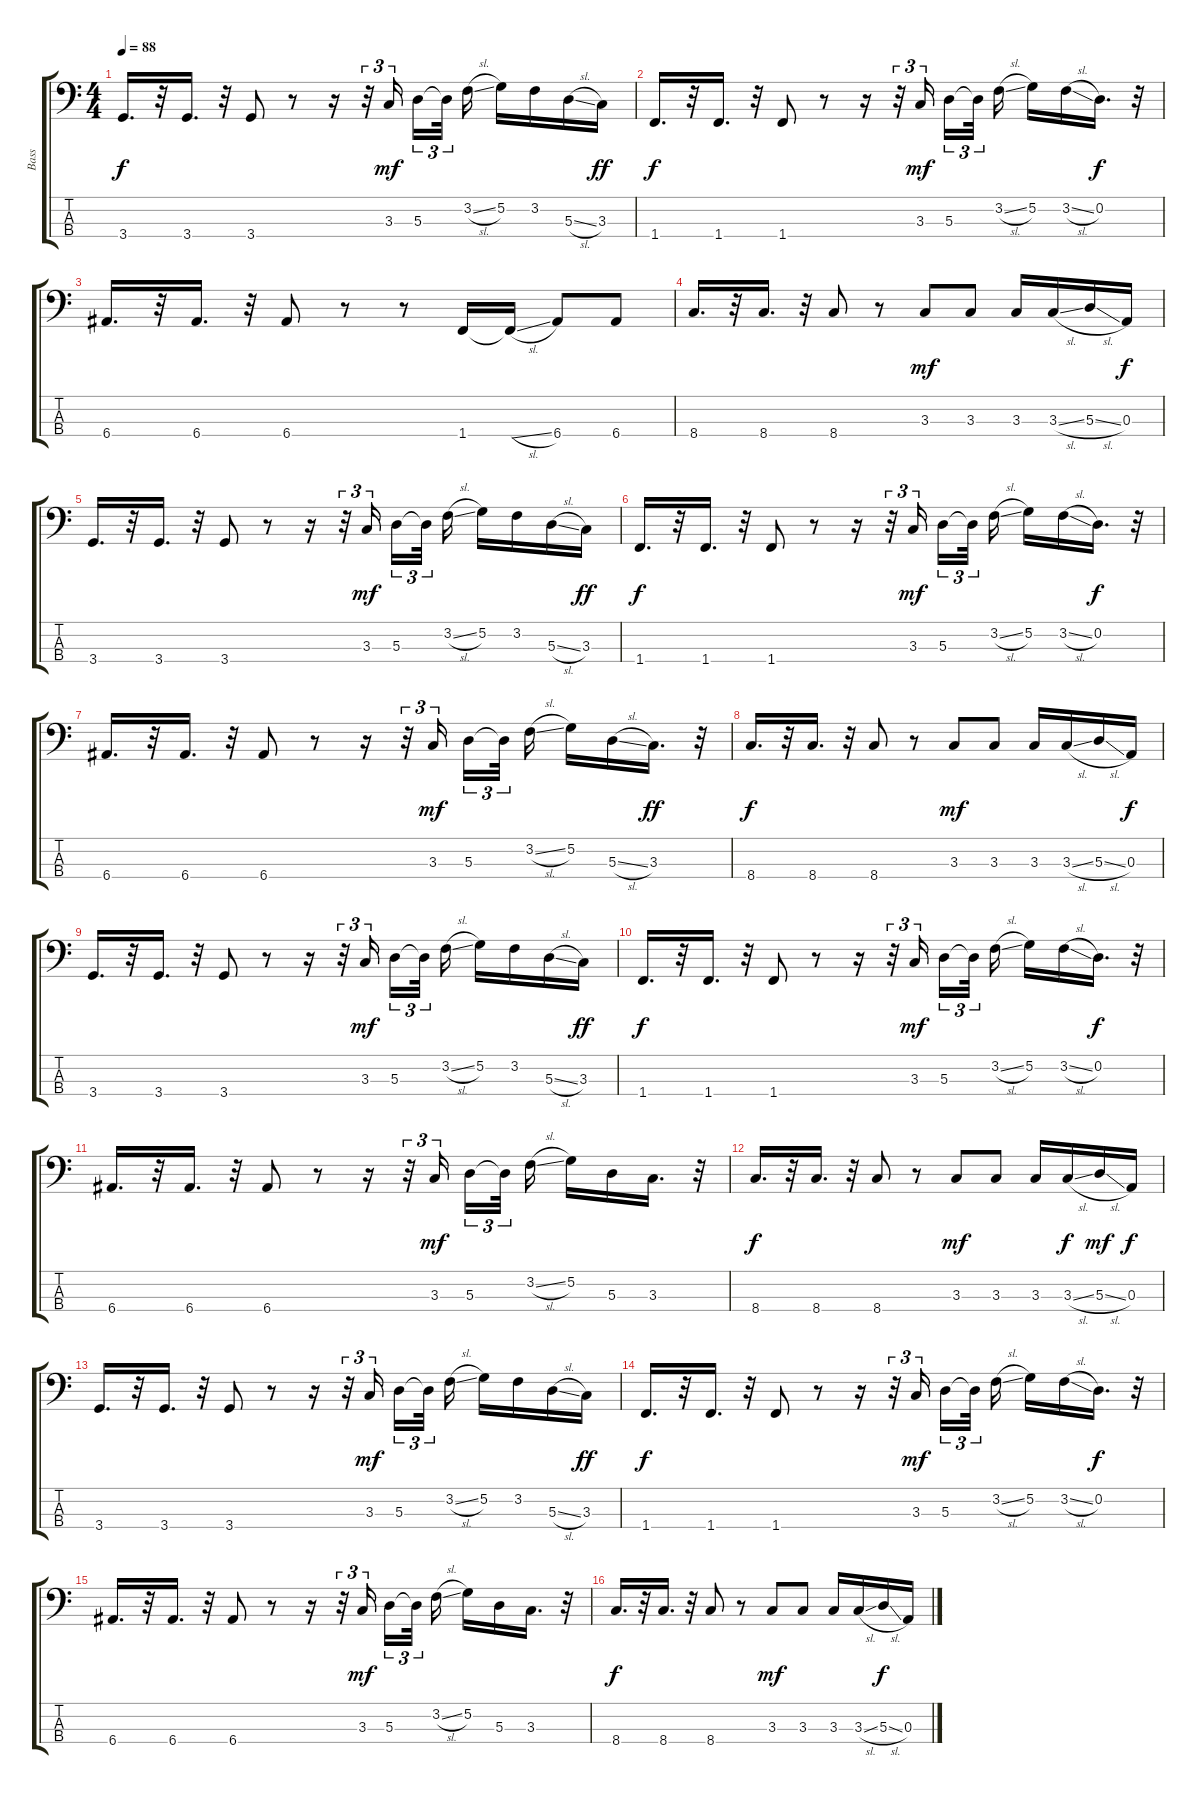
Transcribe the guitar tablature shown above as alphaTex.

\track ("Bass" "Bass") {instrument electricbassfinger}
\staff {score tabs}
\tuning (G2 D2 A1 E1) {hide}
\ts (4 4)
\tempo 88
\clef f4
\ks c
3.4.16{d dy f} r.32 3.4.16{d} r.32 3.4.8 r.8 r.16 r.32{tu (3 2)} 3.3.16{tu (3 2) dy mf beam splitsecondary} 5.3.16{tu (3 2)} 5.3{t}.32{tu (3 2) beam splitsecondary} 3.2{sl}.16 5.2.16 3.2.16 5.3{sl}.16 3.3.16{dy ff} |
1.4.16{d dy f} r.32 1.4.16{d} r.32 1.4.8 r.8 r.16 r.32{tu (3 2)} 3.3.16{tu (3 2) dy mf beam splitsecondary} 5.3.16{tu (3 2)} 5.3{t}.32{tu (3 2) beam splitsecondary} 3.2{sl}.16 5.2.16 3.2{sl}.16 0.2.16{d dy f} r.32 |
6.4.16{d} r.32 6.4.16{d} r.32 6.4.8 r.8 r.8 1.4.16 1.4{sl t}.16 6.4.8 6.4.8 |
8.4.16{d} r.32 8.4.16{d} r.32 8.4.8 r.8 3.3.8{dy mf} 3.3.8 3.3.16 3.3{sl}.16 5.3{sl}.16 0.3.16{dy f} |
3.4.16{d} r.32 3.4.16{d} r.32 3.4.8 r.8 r.16 r.32{tu (3 2)} 3.3.16{tu (3 2) dy mf beam splitsecondary} 5.3.16{tu (3 2)} 5.3{t}.32{tu (3 2) beam splitsecondary} 3.2{sl}.16 5.2.16 3.2.16 5.3{sl}.16 3.3.16{dy ff} |
1.4.16{d dy f} r.32 1.4.16{d} r.32 1.4.8 r.8 r.16 r.32{tu (3 2)} 3.3.16{tu (3 2) dy mf beam splitsecondary} 5.3.16{tu (3 2)} 5.3{t}.32{tu (3 2) beam splitsecondary} 3.2{sl}.16 5.2.16 3.2{sl}.16 0.2.16{d dy f} r.32 |
6.4.16{d} r.32 6.4.16{d} r.32 6.4.8 r.8 r.16 r.32{tu (3 2)} 3.3.16{tu (3 2) dy mf beam splitsecondary} 5.3.16{tu (3 2)} 5.3{t}.32{tu (3 2) beam splitsecondary} 3.2{sl}.16 5.2.16 5.3{sl}.16 3.3.16{d dy ff} r.32 |
8.4.16{d dy f} r.32 8.4.16{d} r.32 8.4.8 r.8 3.3.8{dy mf} 3.3.8 3.3.16 3.3{sl}.16 5.3{sl}.16 0.3.16{dy f} |
3.4.16{d volume 16 balance 8 instrument electricbassfinger} r.32 3.4.16{d} r.32 3.4.8 r.8 r.16 r.32{tu (3 2)} 3.3.16{tu (3 2) dy mf beam splitsecondary} 5.3.16{tu (3 2)} 5.3{t}.32{tu (3 2) beam splitsecondary} 3.2{sl}.16 5.2.16 3.2.16 5.3{sl}.16 3.3.16{dy ff} |
1.4.16{d dy f} r.32 1.4.16{d} r.32 1.4.8 r.8 r.16 r.32{tu (3 2)} 3.3.16{tu (3 2) dy mf beam splitsecondary} 5.3.16{tu (3 2)} 5.3{t}.32{tu (3 2) beam splitsecondary} 3.2{sl}.16 5.2.16 3.2{sl}.16 0.2.16{d dy f} r.32 |
6.4.16{d} r.32 6.4.16{d} r.32 6.4.8 r.8 r.16 r.32{tu (3 2)} 3.3.16{tu (3 2) dy mf beam splitsecondary} 5.3.16{tu (3 2)} 5.3{t}.32{tu (3 2) beam splitsecondary} 3.2{sl}.16 5.2.16 5.3.16 3.3.16{d} r.32 |
8.4.16{d dy f} r.32 8.4.16{d} r.32 8.4.8 r.8 3.3.8{dy mf} 3.3.8 3.3.16 3.3{sl}.16{dy f} 5.3{sl}.16{dy mf} 0.3.16{dy f} |
3.4.16{d} r.32 3.4.16{d} r.32 3.4.8 r.8 r.16 r.32{tu (3 2)} 3.3.16{tu (3 2) dy mf beam splitsecondary} 5.3.16{tu (3 2)} 5.3{t}.32{tu (3 2) beam splitsecondary} 3.2{sl}.16 5.2.16 3.2.16 5.3{sl}.16 3.3.16{dy ff} |
1.4.16{d dy f} r.32 1.4.16{d} r.32 1.4.8 r.8 r.16 r.32{tu (3 2)} 3.3.16{tu (3 2) dy mf beam splitsecondary} 5.3.16{tu (3 2)} 5.3{t}.32{tu (3 2) beam splitsecondary} 3.2{sl}.16 5.2.16 3.2{sl}.16 0.2.16{d dy f} r.32 |
6.4.16{d} r.32 6.4.16{d} r.32 6.4.8 r.8 r.16 r.32{tu (3 2)} 3.3.16{tu (3 2) dy mf beam splitsecondary} 5.3.16{tu (3 2)} 5.3{t}.32{tu (3 2) beam splitsecondary} 3.2{sl}.16 5.2.16 5.3.16 3.3.16{d} r.32 |
8.4.16{d dy f} r.32 8.4.16{d} r.32 8.4.8 r.8 3.3.8{dy mf} 3.3.8 3.3.16 3.3{sl}.16 5.3{sl}.16{dy f} 0.3.16
